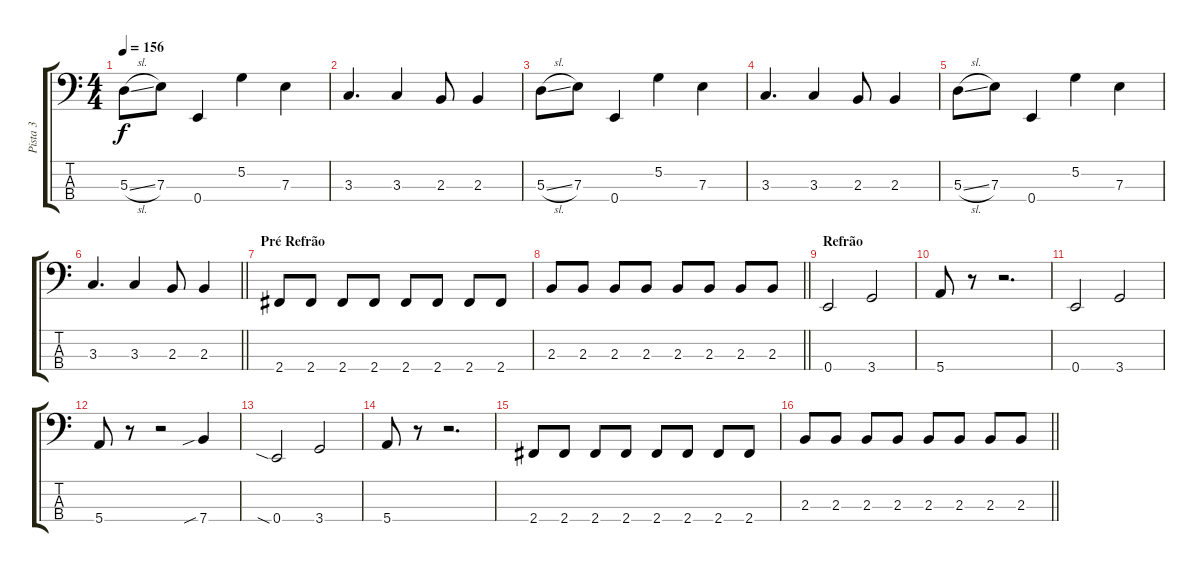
\track ("Pista 3" "Pista 3") {instrument electricbasspick}
\staff {score tabs}
\tuning (G2 D2 A1 E1) {hide}
\ts (4 4)
\tempo 156
\clef f4
\ks c
5.3{sl}.8{dy f} 7.3.8 0.4.4 5.2.4 7.3.4 |
3.3.4{d} 3.3.4 2.3.8 2.3.4 |
5.3{sl}.8 7.3.8 0.4.4 5.2.4 7.3.4 |
3.3.4{d} 3.3.4 2.3.8 2.3.4 |
5.3{sl}.8 7.3.8 0.4.4 5.2.4 7.3.4 |
\barLineRight lightlight
3.3.4{d} 3.3.4 2.3.8 2.3.4 |
\section ("" "Pré Refrão")
2.4.8 2.4.8 2.4.8 2.4.8 2.4.8 2.4.8 2.4.8 2.4.8 |
\barLineRight lightlight
2.3.8 2.3.8 2.3.8 2.3.8 2.3.8 2.3.8 2.3.8 2.3.8 |
\section ("" "Refrão")
0.4.2 3.4.2 |
5.4.8 r.8 r.2{d} |
0.4.2 3.4.2 |
5.4.8 r.8 r.2 7.4{sib}.4 |
0.4{sia}.2 3.4.2 |
5.4.8 r.8 r.2{d} |
2.4.8 2.4.8 2.4.8 2.4.8 2.4.8 2.4.8 2.4.8 2.4.8 |
\barLineRight lightlight
2.3.8 2.3.8 2.3.8 2.3.8 2.3.8 2.3.8 2.3.8 2.3.8
